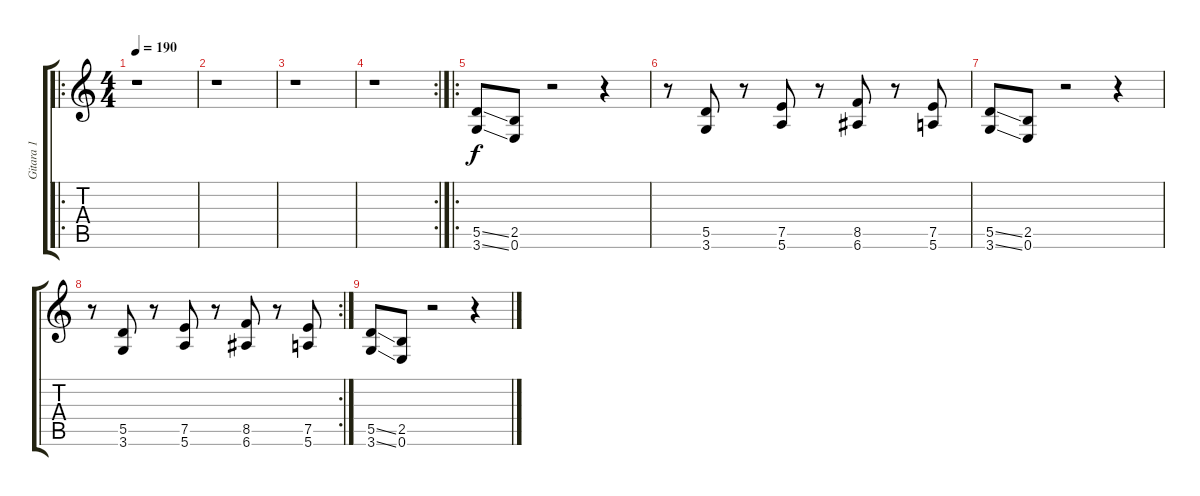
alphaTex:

\track ("Gitara 1" "Gitara 1") {instrument overdrivenguitar}
\staff {score tabs}
\tuning (E4 B3 G3 D3 A2 E2) {hide}
\ro
\ts (4 4)
\tempo 190
\clef g2
\ks c
r.1{dy f} |
r.1 |
r.1 |
\rc 2
r.1 |
\ro
(5.5{ss} 3.6{ss}).8 (2.5 0.6).8 r.2 r.4 |
r.8 (5.5 3.6).8 r.8 (7.5 5.6).8 r.8 (8.5 6.6).8 r.8 (7.5 5.6).8 |
(5.5{ss} 3.6{ss}).8 (2.5 0.6).8 r.2 r.4 |
\rc 2
r.8 (5.5 3.6).8 r.8 (7.5 5.6).8 r.8 (8.5 6.6).8 r.8 (7.5 5.6).8 |
(5.5{ss} 3.6{ss}).8 (2.5 0.6).8 r.2 r.4
